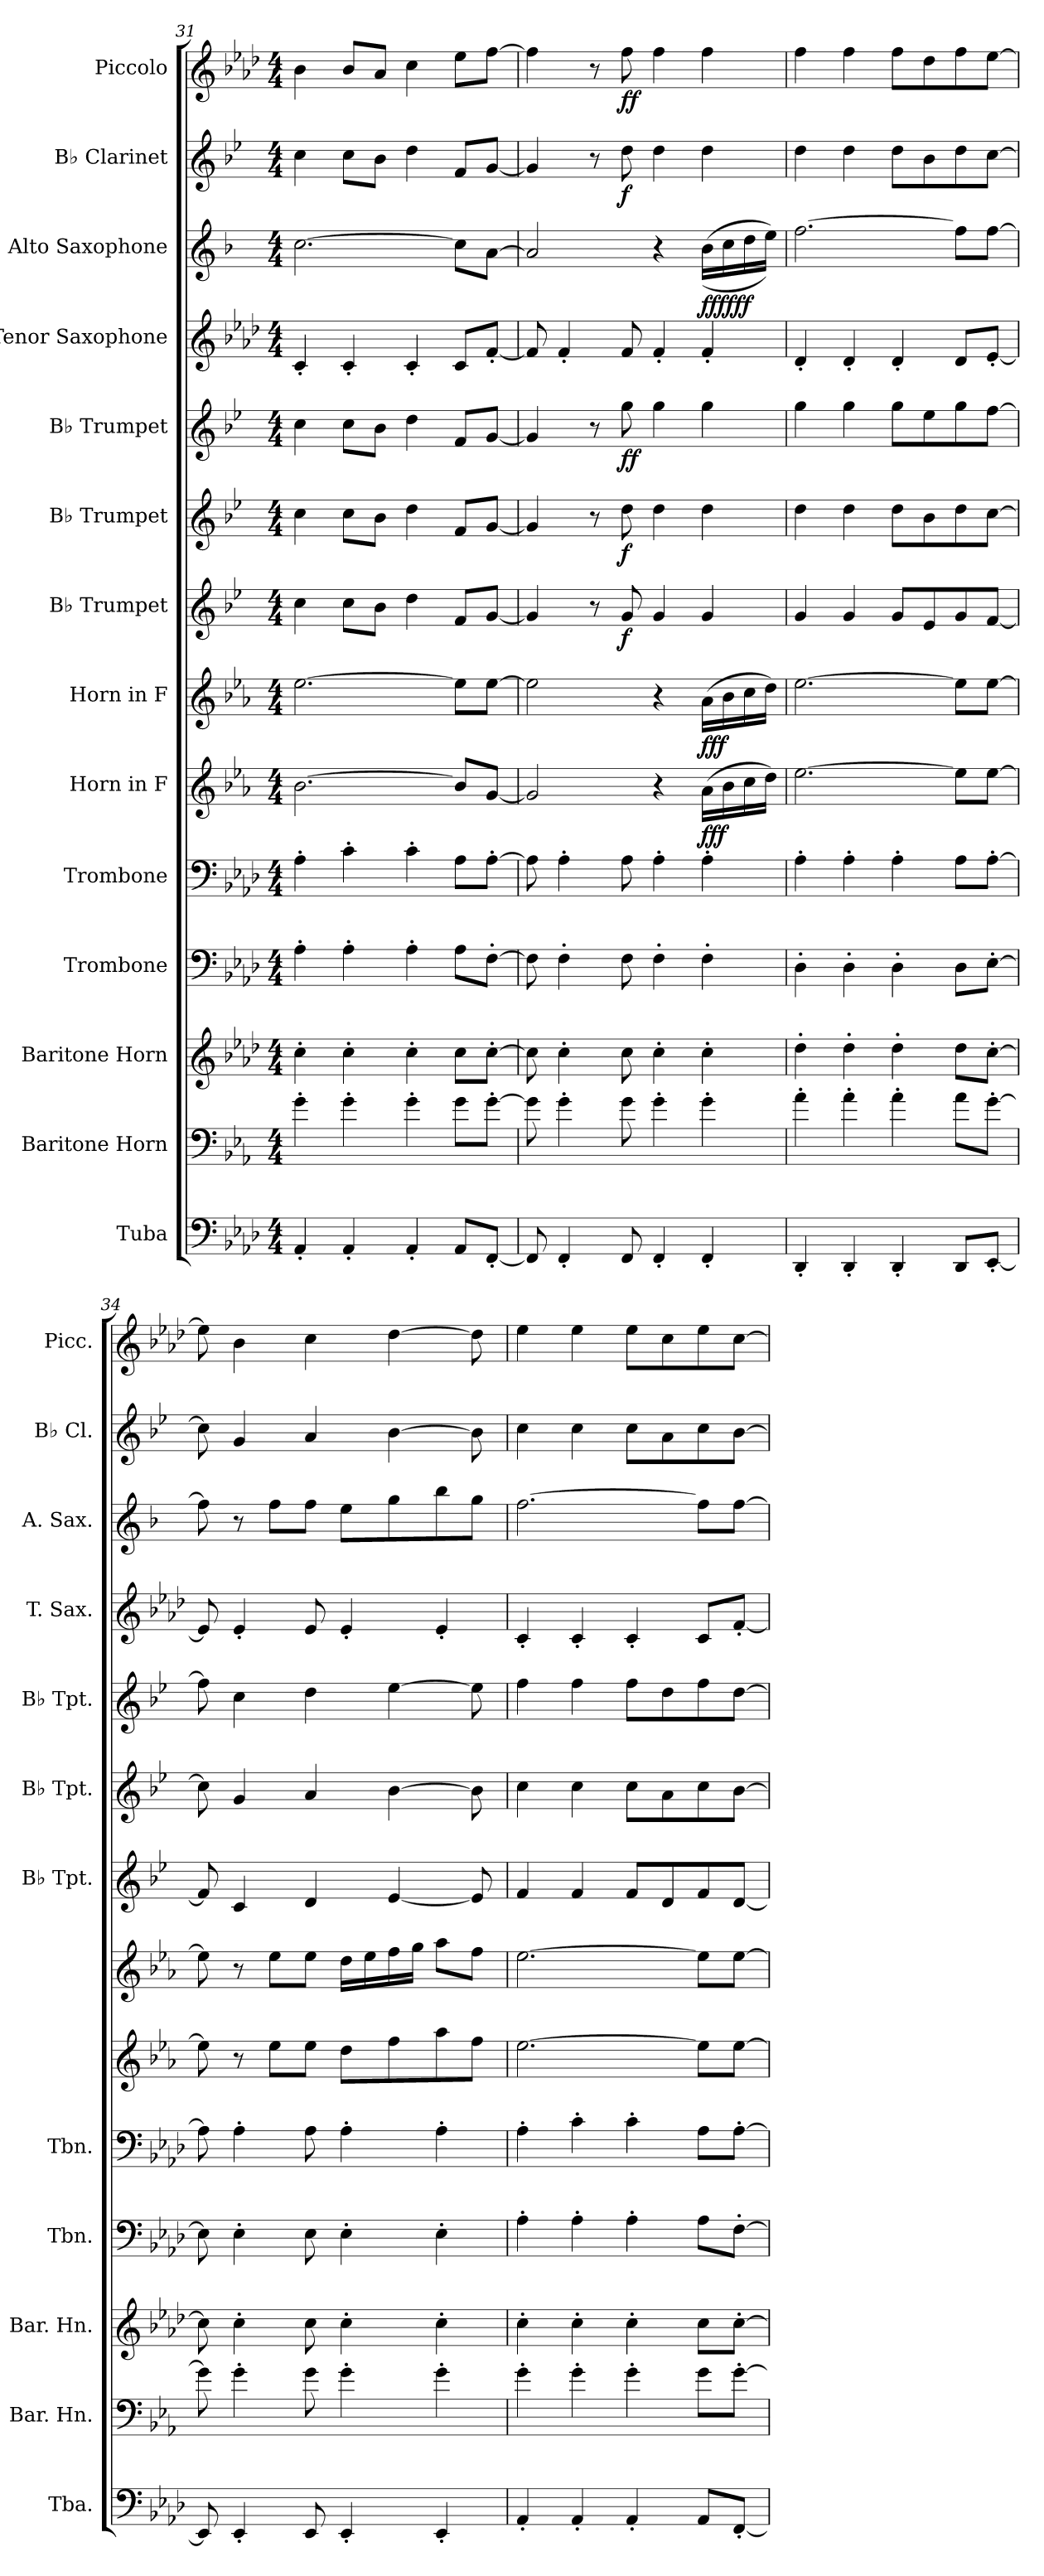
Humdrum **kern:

**kern	**kern	**kern	**kern	**kern	**kern	**dynam	**kern	**dynam	**kern	**dynam	**kern	**dynam	**kern	**dynam	**kern	**kern	**dynam	**kern	**dynam	**kern	**dynam
*part14	*part13	*part12	*part11	*part10	*part9	*part9	*part8	*part8	*part7	*part7	*part6	*part6	*part5	*part5	*part4	*part3	*part3	*part2	*part2	*part1	*part1
*staff14	*staff13	*staff12	*staff11	*staff10	*staff9	*staff9	*staff8	*staff8	*staff7	*staff7	*staff6	*staff6	*staff5	*staff5	*staff4	*staff3	*staff3	*staff2	*staff2	*staff1	*staff1
*I"Tuba	*I"Baritone Horn	*I"Baritone Horn	*I"Trombone	*I"Trombone	*I"Horn in F	*	*I"Horn in F	*	*I"B♭ Trumpet	*	*I"B♭ Trumpet	*	*I"B♭ Trumpet	*	*I"Tenor Saxophone	*I"Alto Saxophone	*	*I"B♭ Clarinet	*	*I"Piccolo	*
*I'Tba.	*I'Bar. Hn.	*I'Bar. Hn.	*I'Tbn.	*I'Tbn.	*	*	*	*	*I'B♭ Tpt.	*	*I'B♭ Tpt.	*	*I'B♭ Tpt.	*	*I'T. Sax.	*I'A. Sax.	*	*I'B♭ Cl.	*	*I'Picc.	*
*clefF4	*clefF4	*clefG2	*clefF4	*clefF4	*clefG2	*	*clefG2	*	*clefG2	*	*clefG2	*	*clefG2	*	*clefG2	*clefG2	*	*clefG2	*	*clefG2	*
*	*ITrd4c7	*ITrd8c14	*	*	*ITrd4c7	*	*ITrd4c7	*	*ITrd1c2	*	*ITrd1c2	*	*ITrd1c2	*	*ITrd8c14	*ITrd5c9	*	*ITrd1c2	*	*ITrd-7c-12	*
*k[b-e-a-d-]	*k[b-e-a-d-]	*k[b-e-a-d-]	*k[b-e-a-d-]	*k[b-e-a-d-]	*k[b-e-a-d-]	*	*k[b-e-a-d-]	*	*k[b-e-a-d-]	*	*k[b-e-a-d-]	*	*k[b-e-a-d-]	*	*k[b-e-a-d-]	*k[b-e-a-d-]	*	*k[b-e-a-d-]	*	*k[b-e-a-d-]	*
*M4/4	*M4/4	*M4/4	*M4/4	*M4/4	*M4/4	*	*M4/4	*	*M4/4	*	*M4/4	*	*M4/4	*	*M4/4	*M4/4	*	*M4/4	*	*M4/4	*
=31	=31	=31	=31	=31	=31	=31	=31	=31	=31	=31	=31	=31	=31	=31	=31	=31	=31	=31	=31	=31	=31
4AA-'/	4c'\	4c'\	4A-'\	4A-'\	[2.e-\	.	[2.a-\	.	4b-\	.	4b-\	.	4b-\	.	4C'/	[2.e-\	.	4b-\	.	4bb-\	.
4AA-'/	4c'\	4c'\	4A-'\	4c'\	.	.	.	.	8b-\L	.	8b-\L	.	8b-\L	.	4C'/	.	.	8b-\L	.	8bb-/L	.
.	.	.	.	.	.	.	.	.	8a-\J	.	8a-\J	.	8a-\J	.	.	.	.	8a-\J	.	8aa-/J	.
4AA-'/	4c'\	4c'\	4A-'\	4c'\	.	.	.	.	4cc\	.	4cc\	.	4cc\	.	4C'/	.	.	4cc\	.	4ccc\	.
8AA-/L	8c\L	8c\L	8A-\L	8A-\L	8e-/L]	.	8a-\L]	.	8e-/L	.	8e-/L	.	8e-/L	.	8C/L	8e-\L]	.	8e-/L	.	8eee-\L	.
[8FF'/J	[8c'\J	[8c'\J	[8F'\J	[8A-'\J	[8c/J	.	[8a-\J	.	[8f/J	.	[8f/J	.	[8f/J	.	[8F'/J	[8c\J	.	[8f/J	.	[8fff\J	.
=32	=32	=32	=32	=32	=32	=32	=32	=32	=32	=32	=32	=32	=32	=32	=32	=32	=32	=32	=32	=32	=32
8FF/]	8c\]	8c\]	8F\]	8A-\]	2c/]	.	2a-\]	.	4f/]	.	4f/]	.	4f/]	.	8F/]	2c/]	.	4f/]	.	4fff\]	.
4FF'/	4c'\	4c'\	4F'\	4A-'\	.	.	.	.	.	.	.	.	.	.	4F'/	.	.	.	.	.	.
.	.	.	.	.	.	.	.	.	8r	.	8r	.	8r	.	.	.	.	8r	.	8r	.
!	!	!	!	!	!	!	!	!	!	!LO:DY:b	!	!LO:DY:b	!	!LO:DY:b	!	!	!	!	!LO:DY:b	!	!LO:DY:b
8FF/	8c\	8c\	8F\	8A-\	.	.	.	.	8f/	f	8cc\	f	8ff\	ff	8F/	.	.	8cc\	f	8fff\	ff
4FF'/	4c'\	4c'\	4F'\	4A-'\	4r	.	4r	.	4f/	.	4cc\	.	4ff\	.	4F'/	4r	.	4cc\	.	4fff\	.
!	!	!	!	!	!	!LO:DY:b	!	!LO:DY:b	!	!	!	!	!	!	!	!	!LO:DY:b	!	!	!	!
!	!	!	!	!	!	!	!	!	!	!	!	!	!	!	!	!	!LO:DY:n=1:b	!	!	!	!
4FF'/	4c'\	4c'\	4F'\	4A-'\	(>16d-\LL	fff	(>16d-\LL	fff	4f/	.	4cc\	.	4ff\	.	4F'/	(>(>16d-\LL	fff fff	4cc\	.	4fff\	.
.	.	.	.	.	16e-\	.	16e-\	.	.	.	.	.	.	.	.	16e-\	.	.	.	.	.
.	.	.	.	.	16f\	.	16f\	.	.	.	.	.	.	.	.	16f\	.	.	.	.	.
.	.	.	.	.	16g\JJ)	.	16g\JJ)	.	.	.	.	.	.	.	.	16g\JJ))	.	.	.	.	.
=33	=33	=33	=33	=33	=33	=33	=33	=33	=33	=33	=33	=33	=33	=33	=33	=33	=33	=33	=33	=33	=33
4DD-'/	4d-'\	4d-'\	4D-'\	4A-'\	[2.a-\	.	[2.a-\	.	4f/	.	4cc\	.	4ff\	.	4D-'/	[2.a-\	.	4cc\	.	4fff\	.
4DD-'/	4d-'\	4d-'\	4D-'\	4A-'\	.	.	.	.	4f/	.	4cc\	.	4ff\	.	4D-'/	.	.	4cc\	.	4fff\	.
4DD-'/	4d-'\	4d-'\	4D-'\	4A-'\	.	.	.	.	8f/L	.	8cc\L	.	8ff\L	.	4D-'/	.	.	8cc\L	.	8fff\L	.
.	.	.	.	.	.	.	.	.	8d-/	.	8a-\	.	8dd-\	.	.	.	.	8a-\	.	8ddd-\	.
8DD-/L	8d-\L	8d-\L	8D-\L	8A-\L	8a-\L]	.	8a-\L]	.	8f/	.	8cc\	.	8ff\	.	8D-/L	8a-\L]	.	8cc\	.	8fff\	.
[8EE-'/J	[8c'\J	[8c'\J	[8E-'\J	[8A-'\J	[8a-\J	.	[8a-\J	.	[8e-/J	.	[8b-\J	.	[8ee-\J	.	[8E-'/J	[8a-\J	.	[8b-\J	.	[8eee-\J	.
!!LO:PB:g=z
=34	=34	=34	=34	=34	=34	=34	=34	=34	=34	=34	=34	=34	=34	=34	=34	=34	=34	=34	=34	=34	=34
8EE-/]	8c\]	8c\]	8E-\]	8A-\]	8a-\]	.	8a-\]	.	8e-/]	.	8b-\]	.	8ee-\]	.	8E-/]	8a-\]	.	8b-\]	.	8eee-\]	.
4EE-'/	4c'\	4c'\	4E-'\	4A-'\	8r	.	8r	.	4B-/	.	4f/	.	4b-\	.	4E-'/	8r	.	4f/	.	4bb-\	.
.	.	.	.	.	8a-\L	.	8a-\L	.	.	.	.	.	.	.	.	8a-\L	.	.	.	.	.
8EE-/	8c\	8c\	8E-\	8A-\	8a-\J	.	8a-\J	.	4c/	.	4g/	.	4cc\	.	8E-/	8a-\J	.	4g/	.	4ccc\	.
4EE-'/	4c'\	4c'\	4E-'\	4A-'\	8g\L	.	16g\LL	.	.	.	.	.	.	.	4E-'/	8g\L	.	.	.	.	.
.	.	.	.	.	.	.	16a-\	.	.	.	.	.	.	.	.	.	.	.	.	.	.
.	.	.	.	.	8b-\	.	16b-\	.	[4d-/	.	[4a-\	.	[4dd-\	.	.	8b-\	.	[4a-\	.	[4ddd-\	.
.	.	.	.	.	.	.	16cc\JJ	.	.	.	.	.	.	.	.	.	.	.	.	.	.
4EE-'/	4c'\	4c'\	4E-'\	4A-'\	8dd-\	.	8dd-\L	.	.	.	.	.	.	.	4E-'/	8dd-\	.	.	.	.	.
.	.	.	.	.	8b-\J	.	8b-\J	.	8d-/]	.	8a-\]	.	8dd-\]	.	.	8b-\J	.	8a-\]	.	8ddd-\]	.
=35	=35	=35	=35	=35	=35	=35	=35	=35	=35	=35	=35	=35	=35	=35	=35	=35	=35	=35	=35	=35	=35
4AA-'/	4c'\	4c'\	4A-'\	4A-'\	[2.a-\	.	[2.a-\	.	4e-/	.	4b-\	.	4ee-\	.	4C'/	[2.a-\	.	4b-\	.	4eee-\	.
4AA-'/	4c'\	4c'\	4A-'\	4c'\	.	.	.	.	4e-/	.	4b-\	.	4ee-\	.	4C'/	.	.	4b-\	.	4eee-\	.
4AA-'/	4c'\	4c'\	4A-'\	4c'\	.	.	.	.	8e-/L	.	8b-\L	.	8ee-\L	.	4C'/	.	.	8b-\L	.	8eee-\L	.
.	.	.	.	.	.	.	.	.	8c/	.	8g\	.	8cc\	.	.	.	.	8g\	.	8ccc\	.
8AA-/L	8c\L	8c\L	8A-\L	8A-\L	8a-\L]	.	8a-\L]	.	8e-/	.	8b-\	.	8ee-\	.	8C/L	8a-\L]	.	8b-\	.	8eee-\	.
[8FF'/J	[8c'\J	[8c'\J	[8F'\J	[8A-'\J	[8a-\J	.	[8a-\J	.	[8c/J	.	[8a-\J	.	[8cc\J	.	[8F'/J	[8a-\J	.	[8a-\J	.	[8ccc\J	.
=	=	=	=	=	=	=	=	=	=	=	=	=	=	=	=	=	=	=	=	=	=
*-	*-	*-	*-	*-	*-	*-	*-	*-	*-	*-	*-	*-	*-	*-	*-	*-	*-	*-	*-	*-	*-
